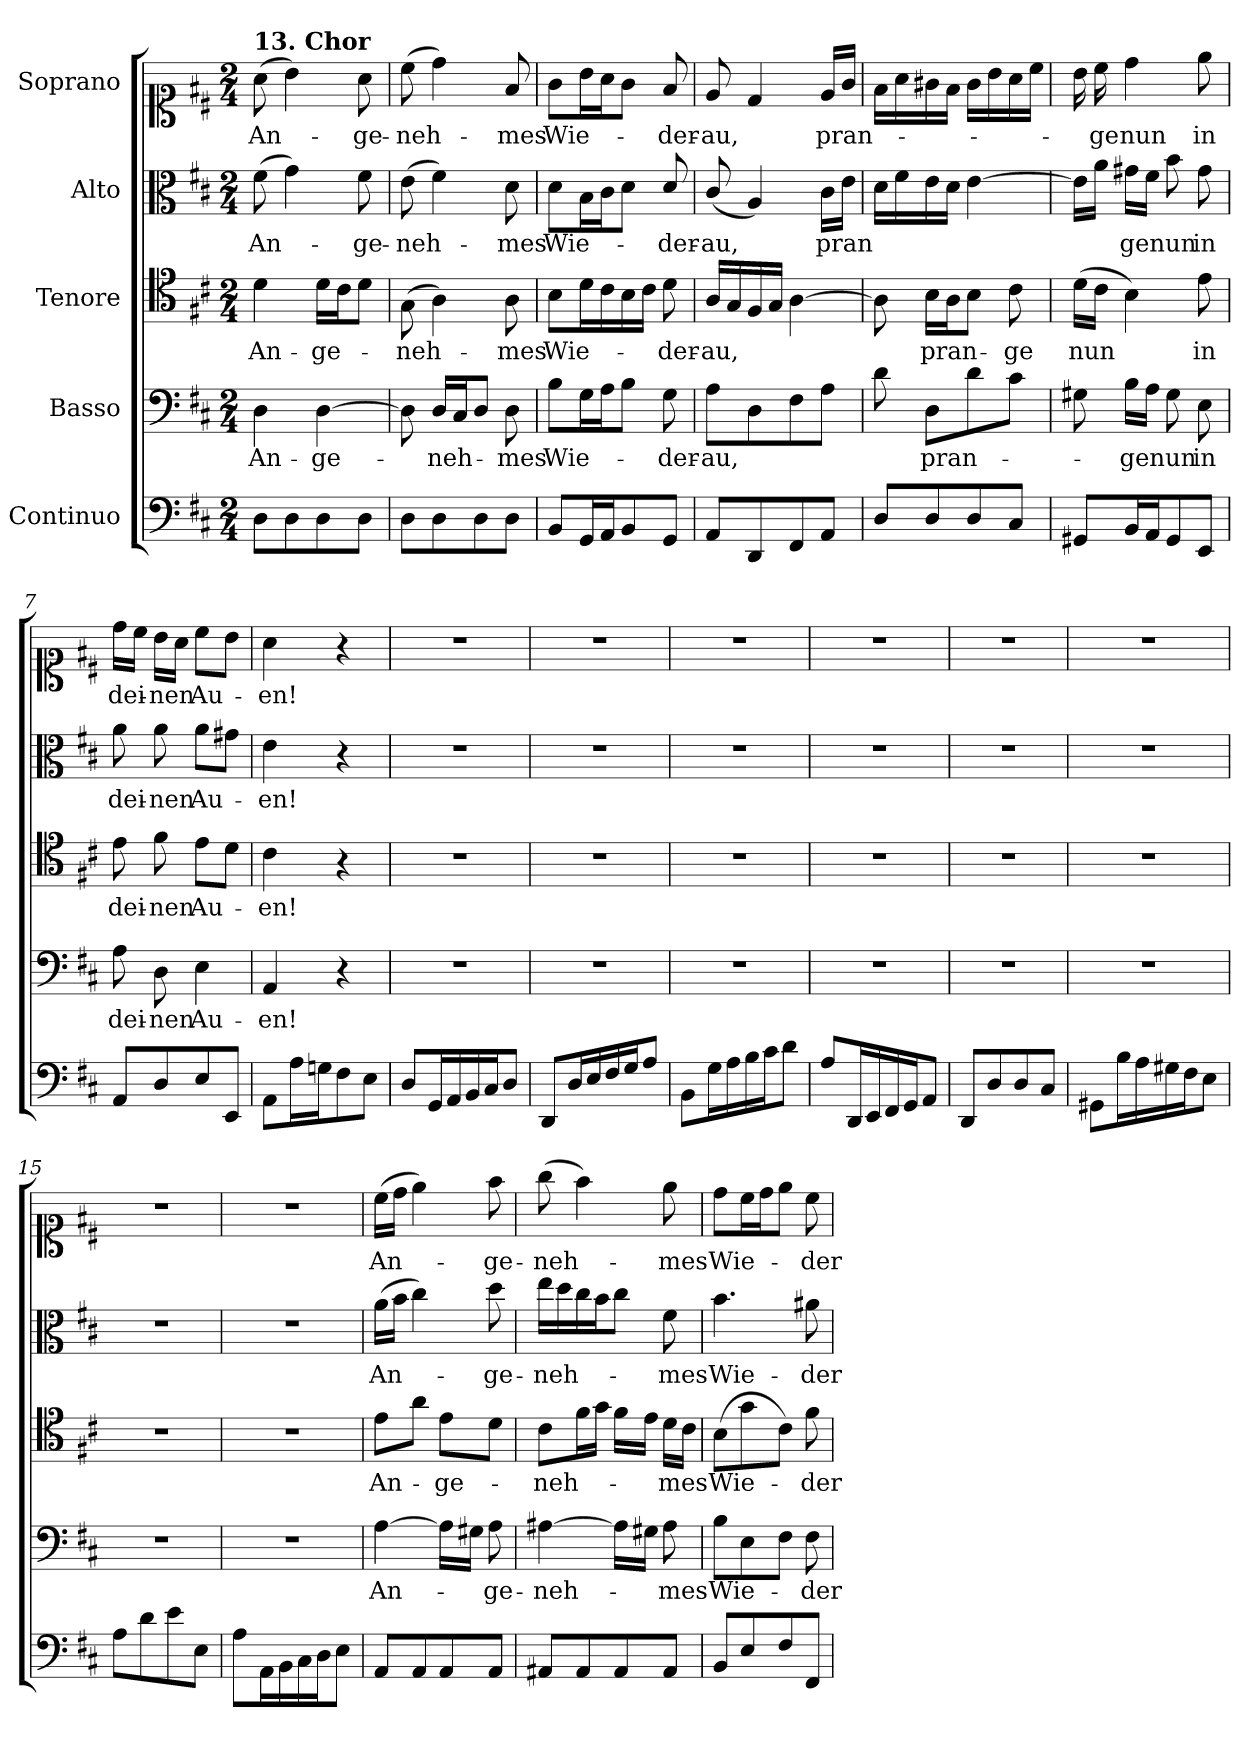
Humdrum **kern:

**kern	**kern	**text	**kern	**text	**kern	**text	**kern	**text
*part5	*part4	*part4	*part3	*part3	*part2	*part2	*part1	*part1
*staff5	*staff4	*staff4	*staff3	*staff3	*staff2	*staff2	*staff1	*staff1
*I"Continuo	*I"Basso	*	*I"Tenore	*	*I"Alto	*	*I"Soprano	*
*clefF4	*clefF4	*	*clefC4	*	*clefC3	*	*clefC1	*
*k[f#c#]	*k[f#c#]	*	*k[f#c#]	*	*k[f#c#]	*	*k[f#c#]	*
*M2/4	*M2/4	*	*M2/4	*	*M2/4	*	*M2/4	*
=1	=1	=1	=1	=1	=1	=1	=1	=1
!	!	!	!	!	!	!	!LO:TX:a:B:t=13. Chor	!
!	!	!LO:LY:b	!	!LO:LY:b	!	!LO:LY:b	!	!LO:LY:b
8D\L	4D\	An-	4d\	An-	(8f#\	An-	(8a\	An-
8D\	.	.	.	.	4g\)	.	4b\)	.
!	!	!LO:LY:b	!	!LO:LY:b	!	!	!	!
8D\	[4D\	-ge-	16d\LL	-ge-	.	.	.	.
.	.	.	16c#\J	.	.	.	.	.
!	!	!	!	!	!	!LO:LY:b	!	!LO:LY:b
8D\J	.	.	8d\J	.	8f#\	-ge-	8a\	-ge-
=2	=2	=2	=2	=2	=2	=2	=2	=2
!	!	!	!	!LO:LY:b	!	!LO:LY:b	!	!LO:LY:b
8D\L	8D\]	.	(8G\	-neh-	(8e\	-neh-	(8cc#\	-neh-
!	!	!LO:LY:b	!	!	!	!	!	!
8D\	16D/LL	-neh-	4A\)	.	4f#\)	.	4dd\)	.
.	16C#/J	.	.	.	.	.	.	.
8D\	8D/J	.	.	.	.	.	.	.
!	!	!LO:LY:b	!	!LO:LY:b	!	!LO:LY:b	!	!LO:LY:b
8D\J	8D\	-mes	8A\	mes	8d\	-mes	8f#/	-mes
=3	=3	=3	=3	=3	=3	=3	=3	=3
!	!	!LO:LY:b	!	!LO:LY:b	!	!LO:LY:b	!	!LO:LY:b
8BB/L	8B\L	Wie-	8B\L	Wie-	8d\L	Wie-	8g\L	Wie-
16GG/L	16G\L	.	16d\L	.	16B\L	.	16b\L	.
16AA/J	16A\J	.	16c#\	.	16c#\J	.	16a\J	.
8BB/	8B\J	.	16B\	.	8d\J	.	8g\J	.
.	.	.	16c#\JJ	.	.	.	.	.
!	!	!LO:LY:b	!	!LO:LY:b	!	!LO:LY:b	!	!LO:LY:b
8GG/J	8G\	der-	8d\	der-	8d/	-der-	8f#/	-der-
=4	=4	=4	=4	=4	=4	=4	=4	=4
!	!	!LO:LY:b	!	!LO:LY:b	!	!LO:LY:b	!	!LO:LY:b
8AA/L	8A\L	-au,	16A/LL	-au,	(8c#/	-au,	8e/	-au,
.	.	.	16G/	.	.	.	.	.
8DD/	8D\	.	16F#/	.	4A/)	.	4d/	.
.	.	.	16G/JJ	.	.	.	.	.
8FF#/	8F#\	.	[>4A\	.	.	.	.	.
!	!	!	!	!	!	!LO:LY:b	!	!LO:LY:b
8AA/J	8A\J	.	.	.	16c#\LL	pran-	16e/LL	pran-
.	.	.	.	.	16e\JJ	.	16g/JJ	.
=5	=5	=5	=5	=5	=5	=5	=5	=5
8D/L	8d\	.	8A\]	.	16d\LL	.	16f#\LL	.
.	.	.	.	.	16f#\	.	16a\	.
!	!	!LO:LY:b	!	!LO:LY:b	!	!	!	!
8D/	8D\L	pran-	16B\LL	pran-	16e\	.	16g#X\	.
.	.	.	16A\J	.	16d\JJ	.	16f#\JJ	.
8D/	8d\	.	8B\J	.	[<4e\	.	16g#\LL	.
.	.	.	.	.	.	.	16b\	.
!	!	!	!	!LO:LY:b	!	!	!	!
8C#/J	8c#\J	.	8c#\	-ge	.	.	16a\	.
.	.	.	.	.	.	.	16cc#\JJ	.
=6	=6	=6	=6	=6	=6	=6	=6	=6
!	!	!	!	!LO:LY:b	!	!LO:LY:b	!	!
8GG#X/L	8G#X\	.	(16d\LL	nun	16e\LL]	--	16b\	.
!	!	!	!	!	!	!	!	!LO:LY:b
.	.	.	16c#\JJ	.	16a\JJ	.	16cc#\	-ge
!	!	!LO:LY:b	!	!	!	!LO:LY:b	!	!LO:LY:b
16BB/L	16B\LL	-ge	4B\)	.	16g#X\LL	-ge	4dd\	nun
16AA/J	16A\JJ	.	.	.	16f#\JJ	.	.	.
!	!	!LO:LY:b	!	!	!	!LO:LY:b	!	!
8GG#/	8G#\	nun	.	.	8b\	nun	.	.
!	!	!LO:LY:b	!	!LO:LY:b	!	!LO:LY:b	!	!LO:LY:b
8EE/J	8E\	in	8e\	in	8g#\	in	8ee\	in
=7	=7	=7	=7	=7	=7	=7	=7	=7
!	!	!LO:LY:b	!	!LO:LY:b	!	!LO:LY:b	!	!LO:LY:b
8AA/L	8A\	dei-	8e\	dei-	8a\	dei-	16dd\LL	dei-
.	.	.	.	.	.	.	16cc#\JJ	.
!	!	!LO:LY:b	!	!LO:LY:b	!	!LO:LY:b	!	!LO:LY:b
8D/	8D\	-nen	8f#\	-nen	8a\	-nen	16b\LL	-nen
.	.	.	.	.	.	.	16a\JJ	.
!	!	!LO:LY:b	!	!LO:LY:b	!	!LO:LY:b	!	!LO:LY:b
8E/	4E\	Au-	8e\L	Au-	8a\L	Au-	8cc#\L	Au-
8EE/J	.	.	8d\J	.	8g#X\J	.	8b\J	.
=8	=8	=8	=8	=8	=8	=8	=8	=8
!	!	!LO:LY:b	!	!LO:LY:b	!	!LO:LY:b	!	!LO:LY:b
8AA\L	4AA/	-en!	4c#\	-en!	4e\	en!	4a\	-en!
16A\L	.	.	.	.	.	.	.	.
16Gn\J	.	.	.	.	.	.	.	.
8F#\	4r	.	4r	.	4r	.	4r	.
8E\J	.	.	.	.	.	.	.	.
!!LO:LB:g=z
=9	=9	=9	=9	=9	=9	=9	=9	=9
8D/L	2r	.	2r	.	2r	.	2r	.
16GG/L	.	.	.	.	.	.	.	.
16AA/	.	.	.	.	.	.	.	.
16BB/	.	.	.	.	.	.	.	.
16C#/J	.	.	.	.	.	.	.	.
8D/J	.	.	.	.	.	.	.	.
=10	=10	=10	=10	=10	=10	=10	=10	=10
8DD/L	2r	.	2r	.	2r	.	2r	.
16D/L	.	.	.	.	.	.	.	.
16E/	.	.	.	.	.	.	.	.
16F#/	.	.	.	.	.	.	.	.
16G/J	.	.	.	.	.	.	.	.
8A/J	.	.	.	.	.	.	.	.
=11	=11	=11	=11	=11	=11	=11	=11	=11
8BB\L	2r	.	2r	.	2r	.	2r	.
16G\L	.	.	.	.	.	.	.	.
16A\	.	.	.	.	.	.	.	.
16B\	.	.	.	.	.	.	.	.
16c#\J	.	.	.	.	.	.	.	.
8d\J	.	.	.	.	.	.	.	.
=12	=12	=12	=12	=12	=12	=12	=12	=12
8A/L	2r	.	2r	.	2r	.	2r	.
16DD/L	.	.	.	.	.	.	.	.
16EE/	.	.	.	.	.	.	.	.
16FF#/	.	.	.	.	.	.	.	.
16GG/J	.	.	.	.	.	.	.	.
8AA/J	.	.	.	.	.	.	.	.
=13	=13	=13	=13	=13	=13	=13	=13	=13
8DD/L	2r	.	2r	.	2r	.	2r	.
8D/	.	.	.	.	.	.	.	.
8D/	.	.	.	.	.	.	.	.
8C#/J	.	.	.	.	.	.	.	.
=14	=14	=14	=14	=14	=14	=14	=14	=14
8GG#X\L	2r	.	2r	.	2r	.	2r	.
16B\L	.	.	.	.	.	.	.	.
16A\	.	.	.	.	.	.	.	.
16G#X\	.	.	.	.	.	.	.	.
16F#\J	.	.	.	.	.	.	.	.
8E\J	.	.	.	.	.	.	.	.
=15	=15	=15	=15	=15	=15	=15	=15	=15
8A\L	2r	.	2r	.	2r	.	2r	.
8d\	.	.	.	.	.	.	.	.
8e\	.	.	.	.	.	.	.	.
8E\J	.	.	.	.	.	.	.	.
=16	=16	=16	=16	=16	=16	=16	=16	=16
8A\L	2r	.	2r	.	2r	.	2r	.
16AA\L	.	.	.	.	.	.	.	.
16BB\	.	.	.	.	.	.	.	.
16C#\	.	.	.	.	.	.	.	.
16D\J	.	.	.	.	.	.	.	.
8E\J	.	.	.	.	.	.	.	.
=17	=17	=17	=17	=17	=17	=17	=17	=17
!	!	!LO:LY:b	!	!LO:LY:b	!	!LO:LY:b	!	!LO:LY:b
8AA/L	[>4A\	An-	8e\L	An-	(16a\LL	An-	(16cc#\LL	An-
.	.	.	.	.	16b\JJ	.	16dd\JJ	.
8AA/	.	.	8a\J	.	4cc#\)	.	4ee\)	.
!	!	!	!	!LO:LY:b	!	!	!	!
8AA/	16A\LL]	.	8e\L	-ge-	.	.	.	.
.	16G#X\JJ	.	.	.	.	.	.	.
!	!	!LO:LY:b	!	!	!	!LO:LY:b	!	!LO:LY:b
8AA/J	8A\	-ge-	8d\J	.	8dd\	-ge-	8ff#\	-ge-
!!LO:LB:g=z
=18	=18	=18	=18	=18	=18	=18	=18	=18
!	!	!LO:LY:b	!	!LO:LY:b	!	!LO:LY:b	!	!LO:LY:b
8AA#X/L	[>4A#X\	-neh-	8c#\L	neh-	16ee\LL	-neh-	(8gg\	-neh-
.	.	.	.	.	16dd\	.	.	.
8AA#/	.	.	16f#\L	.	16cc#\	.	4ff#\)	.
.	.	.	16g\JJ	.	16b\J	.	.	.
8AA#/	16A#\LL]	.	16f#\LL	.	8cc#\J	.	.	.
.	16G#X\JJ	.	16e\JJ	.	.	.	.	.
!	!	!LO:LY:b	!	!LO:LY:b	!	!LO:LY:b	!	!LO:LY:b
8AA#/J	8A#\	-mes	16d\LL	mes	8f#\	-mes	8ee\	-mes
.	.	.	16c#\JJ	.	.	.	.	.
=19	=19	=19	=19	=19	=19	=19	=19	=19
!	!	!LO:LY:b	!	!LO:LY:b	!	!LO:LY:b	!	!LO:LY:b
8BB/L	8B\L	Wie-	(8B\L	Wie-	4.b\	Wie-	8dd\L	Wie-
8E/	8E\	.	8g\	.	.	.	16cc#\L	.
.	.	.	.	.	.	.	16dd\J	.
8F#/	8F#\J	.	8c#\J)	.	.	.	8ee\J	.
!	!	!LO:LY:b	!	!LO:LY:b	!	!LO:LY:b	!	!LO:LY:b
8FF#/J	8F#\	der-	8f#\	der-	8a#X\	-der-	8cc#\	-der-
=	=	=	=	=	=	=	=	=
*-	*-	*-	*-	*-	*-	*-	*-	*-
